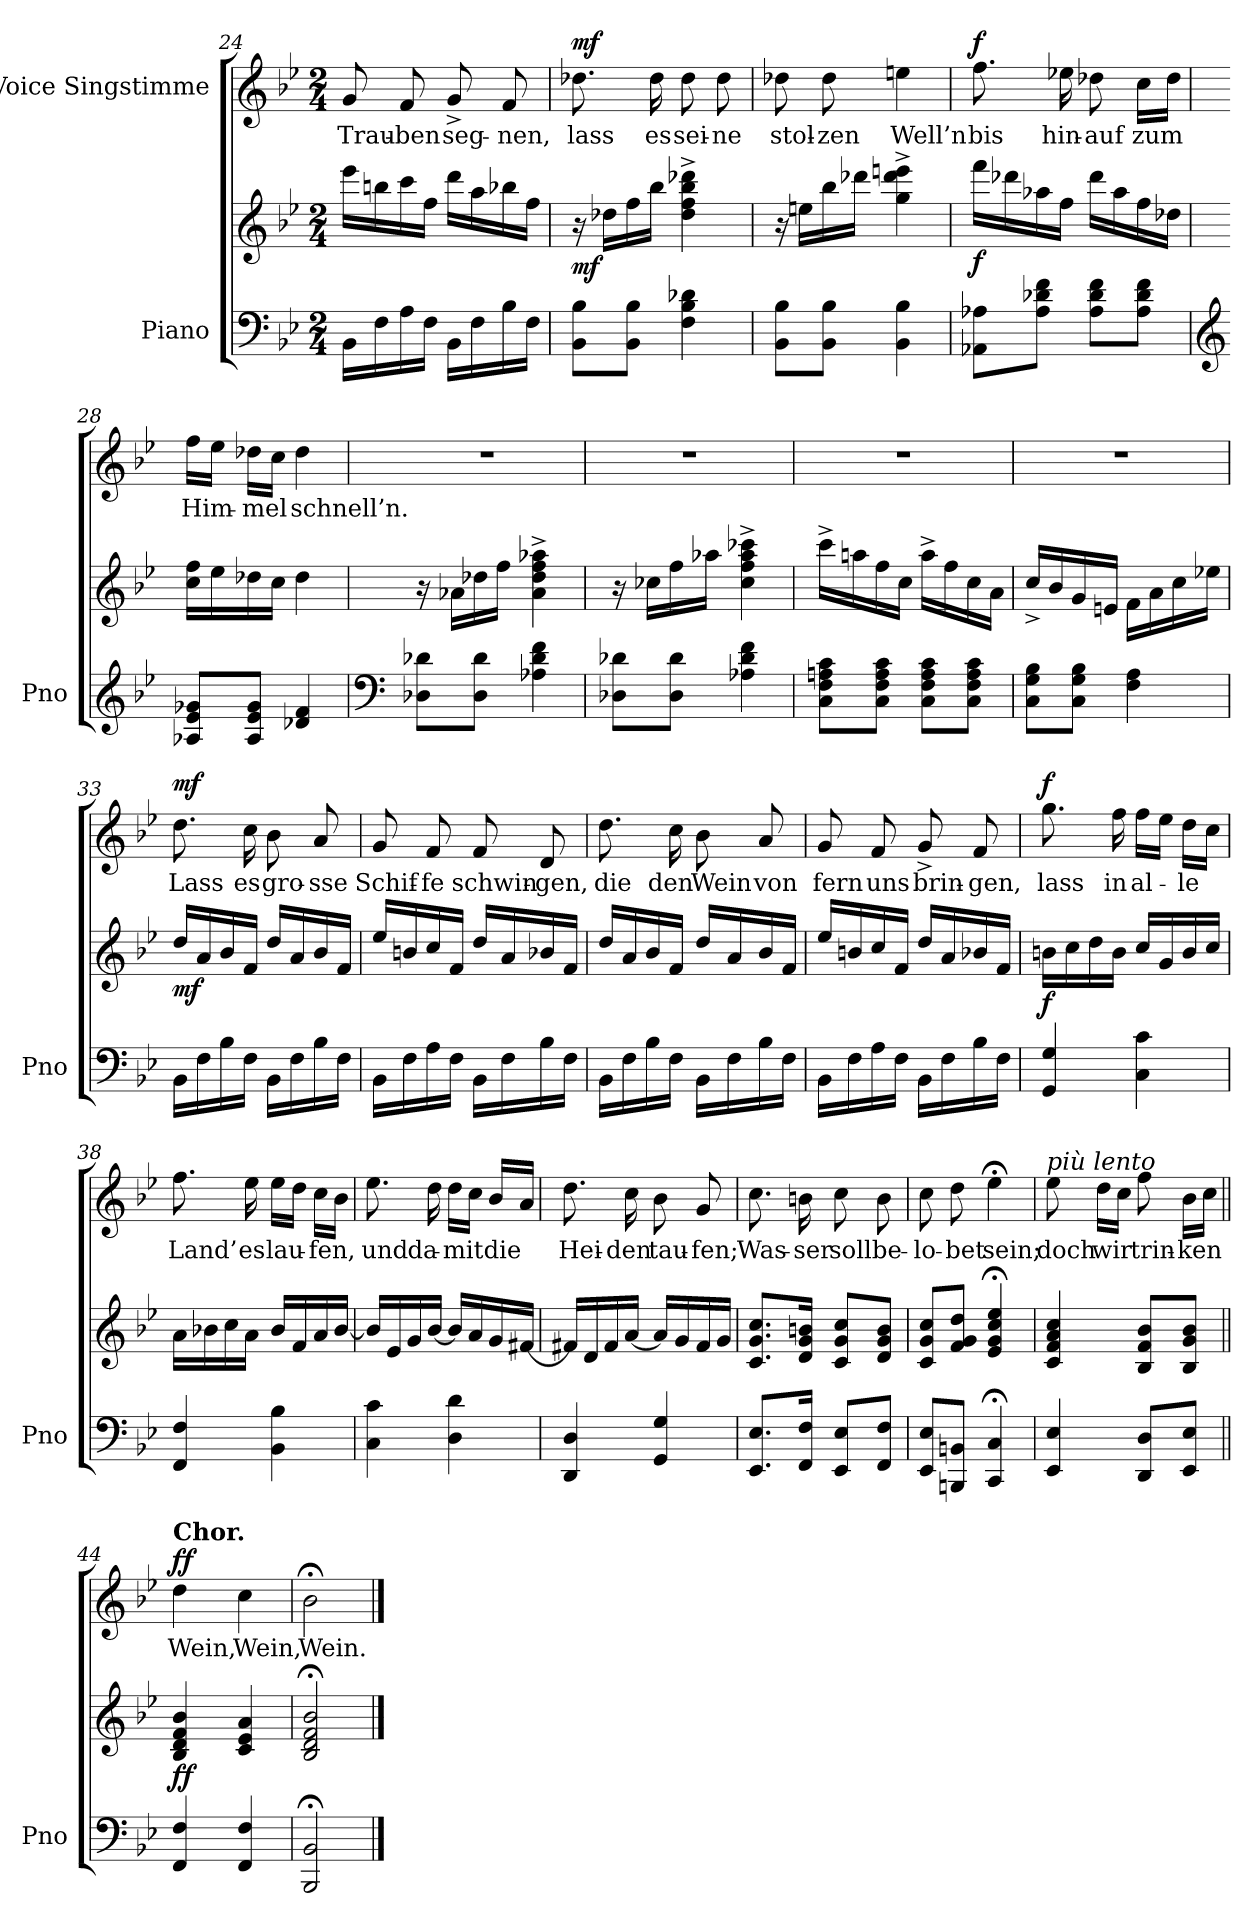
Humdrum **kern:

**kern	**kern	**dynam	**kern	**text	**dynam
*part2	*part2	*part2	*part1	*part1	*part1
*staff3	*staff2	*staff2/3	*staff1	*staff1	*staff1
*I"Piano	*	*	*I"Voice Singstimme	*	*
*I'Pno	*	*	*	*	*
*clefF4	*clefG2	*	*clefG2	*	*
*k[b-e-]	*k[b-e-]	*	*k[b-e-]	*	*
*M2/4	*M2/4	*	*M2/4	*	*
=24	=24	=24	=24	=24	=24
16BB-\LL	16eee-\LL	.	8g/	Trau-	.
16F\	16bbn\	.	.	.	.
16A\	16ccc\	.	8f/	-ben	.
16F\JJ	16ff\JJ	.	.	.	.
16BB-\LL	16ddd\LL	.	8g^>/	seg-	.
16F\	16aa\	.	.	.	.
16B-\	16bb-X\	.	8f/	-nen,	.
16F\JJ	16ff\JJ	.	.	.	.
=25	=25	=25	=25	=25	=25
!	!	!LO:DY:b	!	!	!LO:DY:a
8BB-\ 8B-\L	16r	mf	8.dd-X\	lass	mf
.	16dd-X\LL	.	.	.	.
8BB-\ 8B-\J	16ff\	.	.	.	.
.	16bb-\JJ	.	16dd-\	es	.
4F\ 4B-\ 4d-X\	4dd-\^< 4ff\^< 4bb-\^< 4ddd-X\^<	.	8dd-\	sei-	.
.	.	.	8dd-\	-ne	.
=26	=26	=26	=26	=26	=26
8BB-\ 8B-\L	16r	.	8dd-X\	stol-	.
.	16een\LL	.	.	.	.
8BB-\ 8B-\J	16bb-\	.	8dd-\	-zen	.
.	16ddd-X\JJ	.	.	.	.
4BB-\ 4B-\	4gg\^< 4ddd-\^< 4eeen\^<	.	4een\	Well’n	.
=27	=27	=27	=27	=27	=27
!	!	!LO:DY:b	!	!	!LO:DY:a
8AA-X\ 8A-X\L	16fff\LL	f	8.ff\	bis	f
.	16ddd-X\	.	.	.	.
8A-\ 8d-X\ 8f\J	16aa-X\	.	.	.	.
.	16ff\JJ	.	16ee-X\	hin-	.
8A-\ 8d-\ 8f\L	16ddd-\LL	.	8dd-X\	-auf	.
.	16aa-\	.	.	.	.
8A-\ 8d-\ 8f\J	16ff\	.	16cc\LL	zum	.
.	16dd-X\JJ	.	16dd-\JJ	.	.
=28	=28	=28	=28	=28	=28
*clefG2	*	*	*	*	*
8A-X/ 8e-/ 8g-X/L	16cc\ 16ff\LL	.	16ff\LL	Him-	.
.	16ee-\	.	16ee-\JJ	.	.
8A-/ 8e-/ 8g-/J	16dd-X\	.	16dd-X\LL	-mel	.
.	16cc\JJ	.	16cc\JJ	.	.
4d-X/ 4f/	4dd-\	.	4dd-\	schnell’n.	.
=29	=29	=29	=29	=29	=29
*clefF4	*	*	*	*	*
8D-X\ 8d-X\L	16r	.	2r	.	.
.	16a-X\LL	.	.	.	.
8D-\ 8d-\J	16dd-X\	.	.	.	.
.	16ff\JJ	.	.	.	.
4A-X\ 4d-\ 4f\	4a-\^ 4dd-\^ 4ff\^ 4aa-X\^	.	.	.	.
=30	=30	=30	=30	=30	=30
8D-X\ 8d-X\L	16r	.	2r	.	.
.	16cc-X\LL	.	.	.	.
8D-\ 8d-\J	16ff\	.	.	.	.
.	16aa-X\JJ	.	.	.	.
4A-X\ 4d-\ 4f\	4cc-\^ 4ff\^ 4aa-\^ 4ccc-X\^	.	.	.	.
=31	=31	=31	=31	=31	=31
8C\ 8F\ 8An\ 8c\L	16ccc^\LL	.	2r	.	.
.	16aan\	.	.	.	.
8C\ 8F\ 8A\ 8c\J	16ff\	.	.	.	.
.	16cc\JJ	.	.	.	.
8C\ 8F\ 8A\ 8c\L	16aa^\LL	.	.	.	.
.	16ff\	.	.	.	.
8C\ 8F\ 8A\ 8c\J	16cc\	.	.	.	.
.	16a\JJ	.	.	.	.
=32	=32	=32	=32	=32	=32
8C\ 8G\ 8B-\L	16cc^/LL	.	2r	.	.
.	16b-/	.	.	.	.
8C\ 8G\ 8B-\J	16g/	.	.	.	.
.	16en/JJ	.	.	.	.
4F\ 4A\	16f\LL	.	.	.	.
.	16a\	.	.	.	.
.	16cc\	.	.	.	.
.	16ee-X\JJ	.	.	.	.
=33	=33	=33	=33	=33	=33
!	!	!LO:DY:b	!	!	!LO:DY:a
16BB-\LL	16dd/LL	mf	8.dd\	Lass	mf
16F\	16a/	.	.	.	.
16B-\	16b-/	.	.	.	.
16F\JJ	16f/JJ	.	16cc\	es	.
16BB-\LL	16dd/LL	.	8b-\	gro-	.
16F\	16a/	.	.	.	.
16B-\	16b-/	.	8a/	-sse	.
16F\JJ	16f/JJ	.	.	.	.
=34	=34	=34	=34	=34	=34
16BB-\LL	16ee-/LL	.	8g/	Schif-	.
16F\	16bn/	.	.	.	.
16A\	16cc/	.	8f/	-fe	.
16F\JJ	16f/JJ	.	.	.	.
16BB-\LL	16dd/LL	.	8f/	schwin-	.
16F\	16a/	.	.	.	.
16B-\	16b-X/	.	8d/	-gen,	.
16F\JJ	16f/JJ	.	.	.	.
=35	=35	=35	=35	=35	=35
16BB-\LL	16dd/LL	.	8.dd\	die	.
16F\	16a/	.	.	.	.
16B-\	16b-/	.	.	.	.
16F\JJ	16f/JJ	.	16cc\	den	.
16BB-\LL	16dd/LL	.	8b-\	Wein	.
16F\	16a/	.	.	.	.
16B-\	16b-/	.	8a/	von	.
16F\JJ	16f/JJ	.	.	.	.
=36	=36	=36	=36	=36	=36
16BB-\LL	16ee-/LL	.	8g/	fern	.
16F\	16bn/	.	.	.	.
16A\	16cc/	.	8f/	uns	.
16F\JJ	16f/JJ	.	.	.	.
16BB-\LL	16dd/LL	.	8g^>/	brin-	.
16F\	16a/	.	.	.	.
16B-\	16b-X/	.	8f/	-gen,	.
16F\JJ	16f/JJ	.	.	.	.
=37	=37	=37	=37	=37	=37
!	!	!LO:DY:b	!	!	!LO:DY:a
4GG/ 4G/	16bn\LL	f	8.gg\	lass	f
.	16cc\	.	.	.	.
.	16dd\	.	.	.	.
.	16b\JJ	.	16ff\	in	.
4C\ 4c\	16cc/LL	.	16ff\LL	al-	.
.	16g/	.	16ee-\JJ	.	.
.	16b/	.	16dd\LL	-le	.
.	16cc/JJ	.	16cc\JJ	.	.
=38	=38	=38	=38	=38	=38
4FF/ 4F/	16a\LL	.	8.ff\	Land’	.
.	16b-X\	.	.	.	.
.	16cc\	.	.	.	.
.	16a\JJ	.	16ee-\	es	.
4BB-\ 4B-\	16b-/LL	.	16ee-\LL	lau-	.
.	16f/	.	16dd\JJ	.	.
.	16a/	.	16cc\LL	-fen,	.
.	[16b-/JJ	.	16b-\JJ	.	.
=39	=39	=39	=39	=39	=39
4C\ 4c\	16b-/LL]	.	8.ee-\	und	.
.	16e-/	.	.	.	.
.	16g/	.	.	.	.
.	[16b-/JJ	.	16dd\	da-	.
4D\ 4d\	16b-/LL]	.	16dd\LL	-mit	.
.	16a/	.	16cc\JJ	.	.
.	16g/	.	16b-/LL	die	.
.	[16f#X/JJ	.	16a/JJ	.	.
=40	=40	=40	=40	=40	=40
4DD/ 4D/	16f#X/LL]	.	8.dd\	Hei-	.
.	16d/	.	.	.	.
.	16f#/	.	.	.	.
.	[16a/JJ	.	16cc\	-den	.
4GG/ 4G/	16a/LL]	.	8b-\	tau-	.
.	16g/	.	.	.	.
.	16f#/	.	8g/	-fen;	.
.	16g/JJ	.	.	.	.
=41	=41	=41	=41	=41	=41
8.EE-/ 8.E-/L	8.c/ 8.g/ 8.cc/L	.	8.cc\	Was-	.
16FF/ 16F/Jk	16d/ 16g/ 16bn/Jk	.	16bn\	-ser	.
8EE-/ 8E-/L	8c/ 8g/ 8cc/L	.	8cc\	soll	.
8FF/ 8F/J	8d/ 8g/ 8b/J	.	8b\	be-	.
=42	=42	=42	=42	=42	=42
8EE-/ 8E-/L	8c/ 8g/ 8cc/L	.	8cc\	-lo-	.
8BBBn/ 8BBn/J	8f/ 8g/ 8dd/J	.	8dd\	-bet	.
4CC/; 4C/;	4e-/;< 4g/;< 4cc/;< 4ee-/;<	.	4ee-;<\	sein;	.
=43	=43	=43	=43	=43	=43
!	!	!	!LO:TX:a:i:t=più lento	!	!
4EE-/ 4E-/	4c/ 4f/ 4a/ 4cc/	.	8ee-\	doch	.
.	.	.	16dd\LL	wir	.
.	.	.	16cc\JJ	.	.
8DD/ 8D/L	8B-/ 8f/ 8b-/L	.	8ff\	trin-	.
8EE-/ 8E-/J	8B-/ 8g/ 8b-/J	.	16b-\LL	-ken	.
.	.	.	16cc\JJ	.	.
=44||	=44||	=44||	=44||	=44||	=44||
!	!	!	!LO:TX:a:B:t=Chor.	!	!
!	!	!LO:DY:b	!	!	!LO:DY:a
4FF/ 4F/	4B-/ 4d/ 4f/ 4b-/	ff	4dd\	Wein,	ff
4FF/ 4F/	4c/ 4e-/ 4a/	.	4cc\	Wein,	.
=45	=45	=45	=45	=45	=45
2BBB-/;< 2BB-/;<	2B-/;< 2d/;< 2f/;< 2b-/;<	.	2b-;<\	Wein.	.
==	==	==	==	==	==
*-	*-	*-	*-	*-	*-
